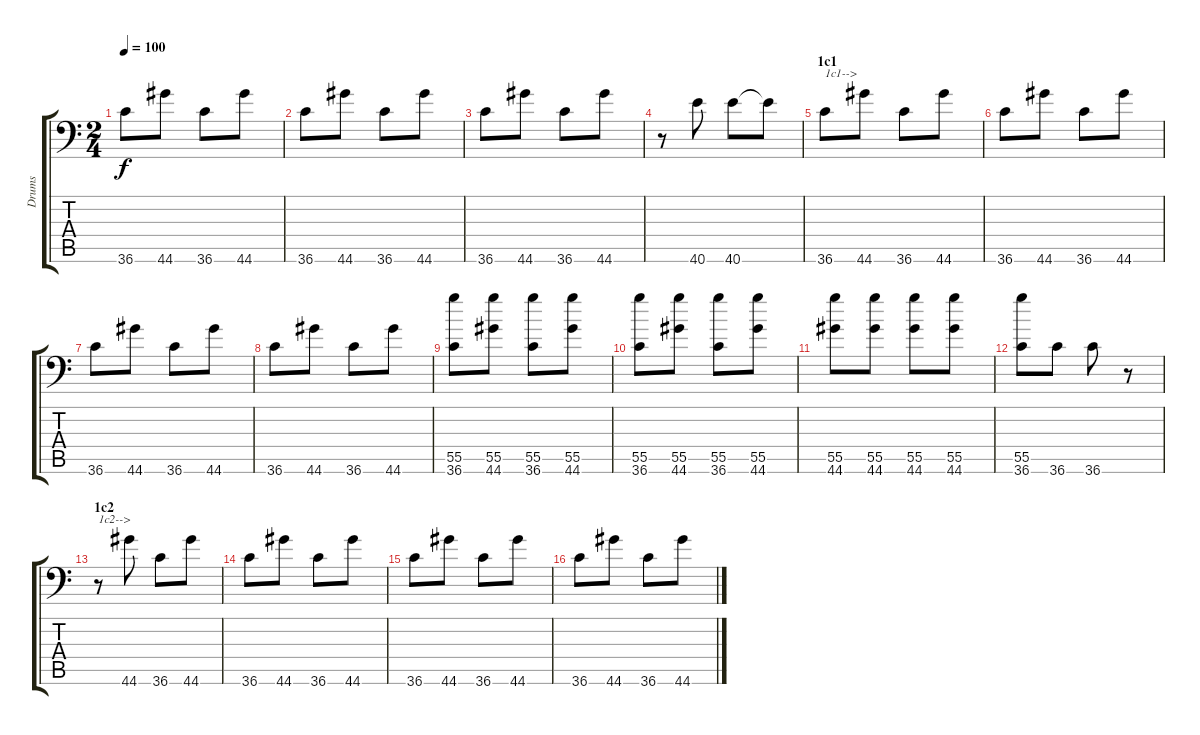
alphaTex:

\track ("Drums" "Drums") {instrument acousticgrandpiano}
\staff {score tabs}
\tuning (C-1 C-1 C-1 C-1 C-1 C-1) {hide}
\ts (2 4)
\tempo 100
\clef f4
\ks c
36.6.8{dy f} 44.6.8 36.6.8 44.6.8 |
36.6.8 44.6.8 36.6.8 44.6.8 |
36.6.8 44.6.8 36.6.8 44.6.8 |
r.8 40.6.8 40.6.8 40.6{t}.8 |
\section ("" "1c1")
36.6.8{txt "1c1-->"} 44.6.8 36.6.8 44.6.8 |
36.6.8 44.6.8 36.6.8 44.6.8 |
36.6.8 44.6.8 36.6.8 44.6.8 |
36.6.8 44.6.8 36.6.8 44.6.8 |
(55.5 36.6).8 (55.5 44.6).8 (55.5 36.6).8 (55.5 44.6).8 |
(55.5 36.6).8 (55.5 44.6).8 (55.5 36.6).8 (55.5 44.6).8 |
(55.5 44.6).8 (55.5 44.6).8 (55.5 44.6).8 (55.5 44.6).8 |
(55.5 36.6).8 36.6.8 36.6.8 r.8 |
\section ("" "1c2")
r.8{txt "1c2-->"} 44.6.8 36.6.8 44.6.8 |
36.6.8 44.6.8 36.6.8 44.6.8 |
36.6.8 44.6.8 36.6.8 44.6.8 |
36.6.8 44.6.8 36.6.8 44.6.8
